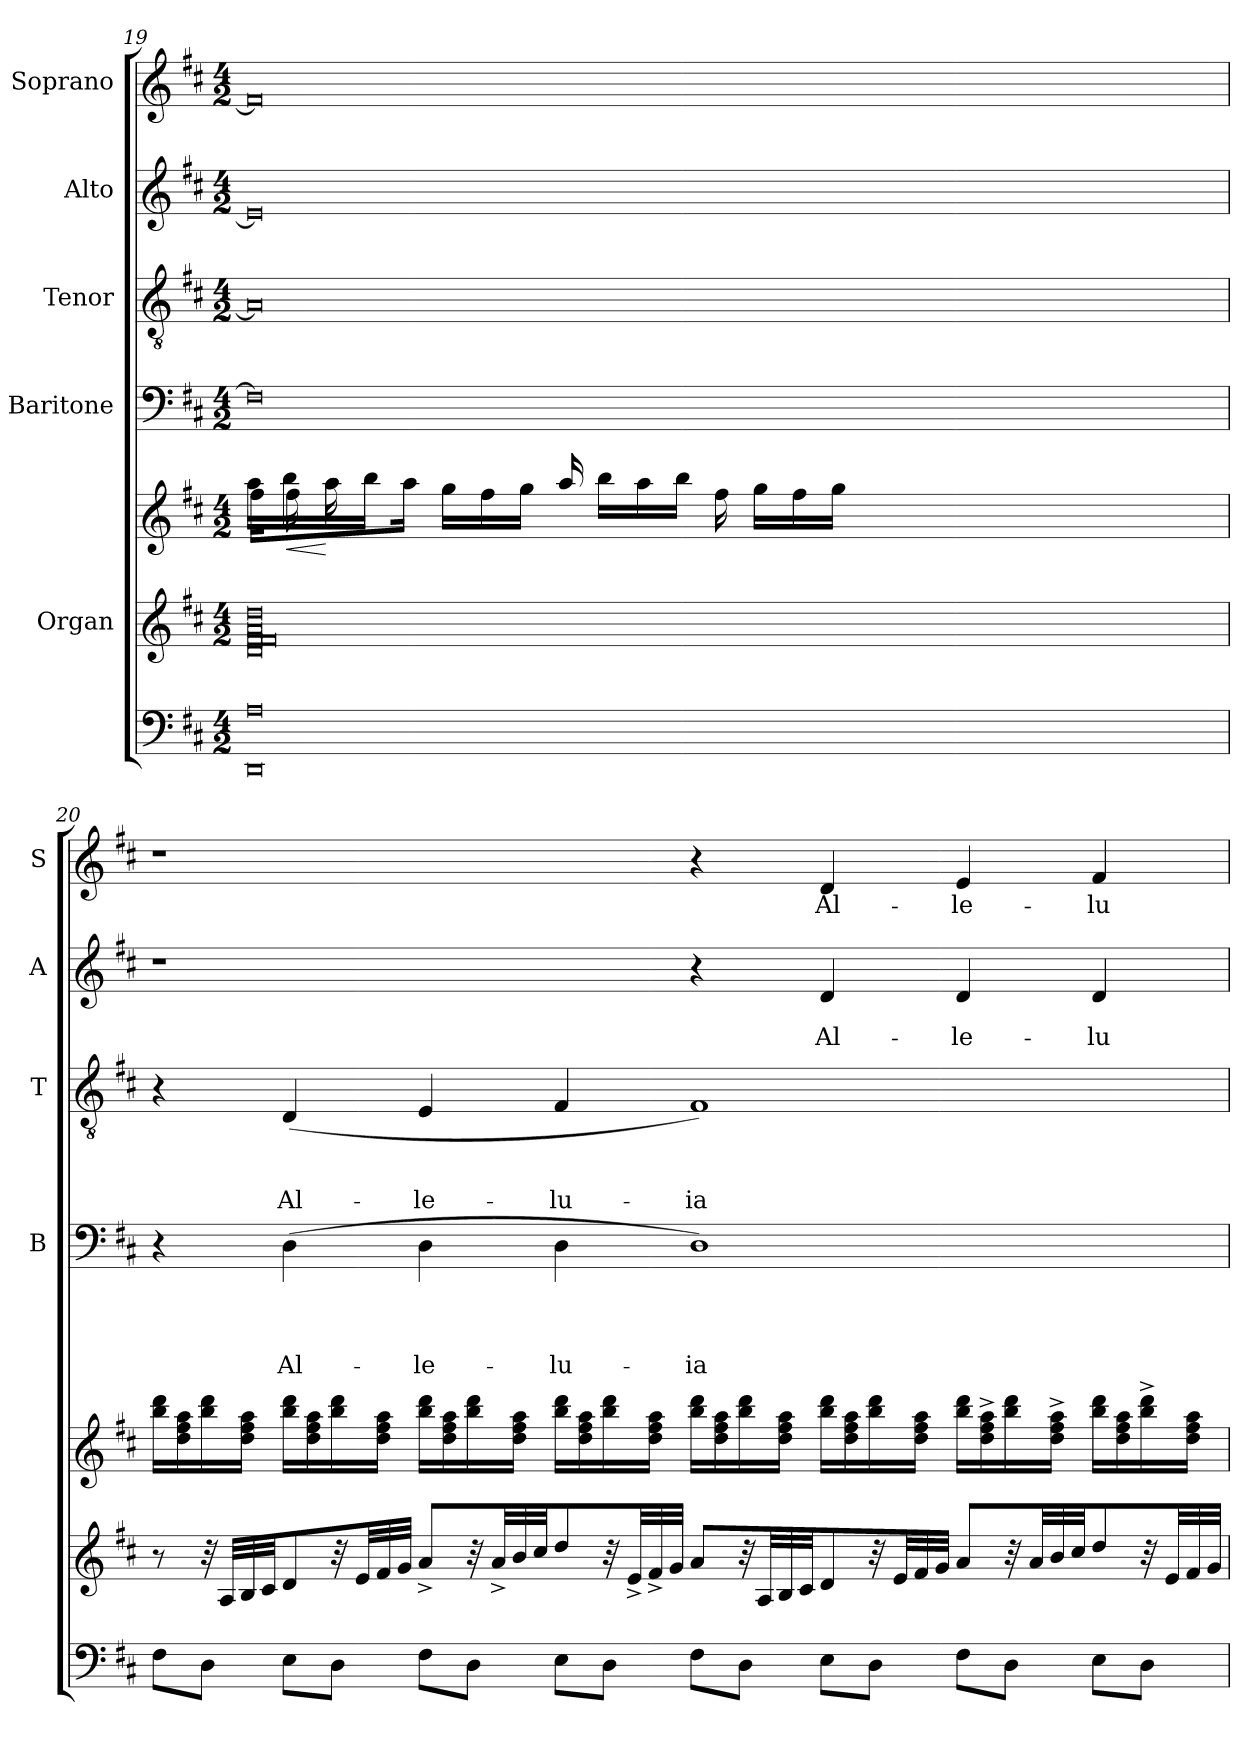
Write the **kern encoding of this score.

**kern	**kern	**kern	**dynam	**kern	**text	**text	**text	**text	**kern	**text	**text	**text	**kern	**text	**text	**kern	**text
*part6	*part5	*part5	*part5	*part4	*part4	*part4	*part4	*part4	*part3	*part3	*part3	*part3	*part2	*part2	*part2	*part1	*part1
*staff7	*staff6	*staff5	*staff5/6	*staff4	*staff4	*staff4	*staff4	*staff4	*staff3	*staff3	*staff3	*staff3	*staff2	*staff2	*staff2	*staff1	*staff1
*	*I"Organ	*	*	*I"Baritone	*	*	*	*	*I"Tenor	*	*	*	*I"Alto	*	*	*I"Soprano	*
*	*	*	*	*I'B	*	*	*	*	*I'T	*	*	*	*I'A	*	*	*I'S	*
!!LO:PB:g=z
*clefF4	*clefG2	*clefG2	*	*clefF4	*	*	*	*	*clefGv2	*	*	*	*clefG2	*	*	*clefG2	*
*k[f#c#]	*k[f#c#]	*k[f#c#]	*	*k[f#c#]	*	*	*	*	*k[f#c#]	*	*	*	*k[f#c#]	*	*	*k[f#c#]	*
*D:	*D:	*D:	*	*D:	*	*	*	*	*D:	*	*	*	*D:	*	*	*D:	*
*M4/2	*M4/2	*M4/2	*	*M4/2	*	*	*	*	*M4/2	*	*	*	*M4/2	*	*	*M4/2	*
=19	=19	=19	=19	=19	=19	=19	=19	=19	=19	=19	=19	=19	=19	=19	=19	=19	=19
*	*	*^	*	*	*	*	*	*	*	*	*	*	*	*	*	*	*
*	*	*	*^	*	*	*	*	*	*	*	*	*	*	*	*	*	*	*
*	*	*	*	*^	*	*	*	*	*	*	*	*	*	*	*	*	*	*	*
0DD 0A	0d 0f# 0f# 0a 0dd	16ryy	16aa\LL	16ff#\LL	8ryy	.	0F#]	.	.	.	.	0A]	.	.	.	0e]	.	.	0f#]	.
!	!	!	!	!	!	!LO:HP:b	!	!	!	!	!	!	!	!	!	!	!	!	!	!
.	.	16ff#\	16bb\	8.ryy	.	<	.	.	.	.	.	.	.	.	.	.	.	.	.	.
.	.	4.ryy	16aa\	.	16aa\	[	.	.	.	.	.	.	.	.	.	.	.	.	.	.
.	.	.	16bb\JJ	.	2ryy	.	.	.	.	.	.	.	.	.	.	.	.	.	.	.
.	.	.	1ryy	16aa\JJ	.	.	.	.	.	.	.	.	.	.	.	.	.	.	.	.
.	.	.	.	16gg\LL	.	.	.	.	.	.	.	.	.	.	.	.	.	.	.	.
.	.	.	.	16ff#\	.	.	.	.	.	.	.	.	.	.	.	.	.	.	.	.
.	.	.	.	16gg\JJ	.	.	.	.	.	.	.	.	.	.	.	.	.	.	.	.
.	.	16aa/	.	1ryy	.	.	.	.	.	.	.	.	.	.	.	.	.	.	.	.
.	.	16bb\LL	.	.	.	.	.	.	.	.	.	.	.	.	.	.	.	.	.	.
.	.	16aa\	.	.	.	.	.	.	.	.	.	.	.	.	.	.	.	.	.	.
.	.	16bb\JJ	.	.	16ryy	.	.	.	.	.	.	.	.	.	.	.	.	.	.	.
.	.	1ryy	.	.	16ff#\	.	.	.	.	.	.	.	.	.	.	.	.	.	.	.
.	.	.	.	.	16gg\LL	.	.	.	.	.	.	.	.	.	.	.	.	.	.	.
.	.	.	.	.	16ff#\	.	.	.	.	.	.	.	.	.	.	.	.	.	.	.
.	.	.	.	.	16gg\JJ	.	.	.	.	.	.	.	.	.	.	.	.	.	.	.
.	.	.	.	.	1ryy	.	.	.	.	.	.	.	.	.	.	.	.	.	.	.
.	.	.	2.ryy	.	.	.	.	.	.	.	.	.	.	.	.	.	.	.	.	.
.	.	.	.	2ryy	.	.	.	.	.	.	.	.	.	.	.	.	.	.	.	.
.	.	4ryy	.	.	.	.	.	.	.	.	.	.	.	.	.	.	.	.	.	.
*	*	*v	*v	*v	*v	*	*	*	*	*	*	*	*	*	*	*	*	*	*	*
!!LO:LB:g=z
=20	=20	=20	=20	=20	=20	=20	=20	=20	=20	=20	=20	=20	=20	=20	=20	=20	=20
8F#\L	8r	16bb\ 16ddd\LL	.	4r	.	.	.	.	4r	.	.	.	1r	.	.	1r	.
.	.	16dd\ 16ff#\ 16aa\	.	.	.	.	.	.	.	.	.	.	.	.	.	.	.
8D\J	32ra	16bb\ 16ddd\	.	.	.	.	.	.	.	.	.	.	.	.	.	.	.
.	32A/LLL	.	.	.	.	.	.	.	.	.	.	.	.	.	.	.	.
.	32B/	16dd\ 16ff#\ 16aa\JJ	.	.	.	.	.	.	.	.	.	.	.	.	.	.	.
.	32c#/JJ	.	.	.	.	.	.	.	.	.	.	.	.	.	.	.	.
!	!	!	!	!	!	!	!	!LO:LY:b	!	!	!	!LO:LY:b	!	!	!	!	!
8E\L	8d/	16bb\ 16ddd\LL	.	(>4D\	.	.	.	Al-	(<4D/	.	.	Al-	.	.	.	.	.
.	.	16dd\ 16ff#\ 16aa\	.	.	.	.	.	.	.	.	.	.	.	.	.	.	.
8D\J	32ra	16bb\ 16ddd\	.	.	.	.	.	.	.	.	.	.	.	.	.	.	.
.	32e/LL	.	.	.	.	.	.	.	.	.	.	.	.	.	.	.	.
.	32f#/	16dd\ 16ff#\ 16aa\JJ	.	.	.	.	.	.	.	.	.	.	.	.	.	.	.
.	32g/JJJ	.	.	.	.	.	.	.	.	.	.	.	.	.	.	.	.
!	!	!	!	!	!	!	!	!LO:LY:b	!	!	!	!LO:LY:b	!	!	!	!	!
8F#\L	8a^</L	16bb\ 16ddd\LL	.	4D\	.	.	.	-le-	4E/	.	.	-le-	.	.	.	.	.
.	.	16dd\ 16ff#\ 16aa\	.	.	.	.	.	.	.	.	.	.	.	.	.	.	.
8D\J	32ra	16bb\ 16ddd\	.	.	.	.	.	.	.	.	.	.	.	.	.	.	.
.	32a^</LL	.	.	.	.	.	.	.	.	.	.	.	.	.	.	.	.
.	32b/	16dd\ 16ff#\ 16aa\JJ	.	.	.	.	.	.	.	.	.	.	.	.	.	.	.
.	32cc#/JJ	.	.	.	.	.	.	.	.	.	.	.	.	.	.	.	.
!	!	!	!	!	!	!	!	!LO:LY:b	!	!	!	!LO:LY:b	!	!	!	!	!
8E\L	8dd/	16bb\ 16ddd\LL	.	4D\	.	.	.	-lu-	4F#/	.	.	-lu-	.	.	.	.	.
.	.	16dd\ 16ff#\ 16aa\	.	.	.	.	.	.	.	.	.	.	.	.	.	.	.
8D\J	32ra	16bb\ 16ddd\	.	.	.	.	.	.	.	.	.	.	.	.	.	.	.
.	32e^</LL	.	.	.	.	.	.	.	.	.	.	.	.	.	.	.	.
.	32f#^</	16dd\ 16ff#\ 16aa\JJ	.	.	.	.	.	.	.	.	.	.	.	.	.	.	.
.	32g/JJJ	.	.	.	.	.	.	.	.	.	.	.	.	.	.	.	.
!	!	!	!	!	!	!	!	!LO:LY:b	!	!	!	!LO:LY:b	!	!	!	!	!
8F#\L	8a/L	16bb\ 16ddd\LL	.	1D)	.	.	.	-ia	1F#)	.	.	-ia	4r	.	.	4r	.
.	.	16dd\ 16ff#\ 16aa\	.	.	.	.	.	.	.	.	.	.	.	.	.	.	.
8D\J	32ra	16bb\ 16ddd\	.	.	.	.	.	.	.	.	.	.	.	.	.	.	.
.	32A/LL	.	.	.	.	.	.	.	.	.	.	.	.	.	.	.	.
.	32B/	16dd\ 16ff#\ 16aa\JJ	.	.	.	.	.	.	.	.	.	.	.	.	.	.	.
.	32c#/JJ	.	.	.	.	.	.	.	.	.	.	.	.	.	.	.	.
!	!	!	!	!	!	!	!	!	!	!	!	!	!	!	!LO:LY:b	!	!LO:LY:b
8E\L	8d/	16bb\ 16ddd\LL	.	.	.	.	.	.	.	.	.	.	4d/	.	Al-	4d/	Al-
.	.	16dd\ 16ff#\ 16aa\	.	.	.	.	.	.	.	.	.	.	.	.	.	.	.
8D\J	32ra	16bb\ 16ddd\	.	.	.	.	.	.	.	.	.	.	.	.	.	.	.
.	32e/LL	.	.	.	.	.	.	.	.	.	.	.	.	.	.	.	.
.	32f#/	16dd\ 16ff#\ 16aa\JJ	.	.	.	.	.	.	.	.	.	.	.	.	.	.	.
.	32g/JJJ	.	.	.	.	.	.	.	.	.	.	.	.	.	.	.	.
!	!	!	!	!	!	!	!	!	!	!	!	!	!	!	!LO:LY:b	!	!LO:LY:b
8F#\L	8a/L	16bb\ 16ddd\LL	.	.	.	.	.	.	.	.	.	.	4d/	.	-le-	4e/	-le-
.	.	16dd\^> 16ff#\^> 16aa\^>	.	.	.	.	.	.	.	.	.	.	.	.	.	.	.
8D\J	32ra	16bb\ 16ddd\	.	.	.	.	.	.	.	.	.	.	.	.	.	.	.
.	32a/LL	.	.	.	.	.	.	.	.	.	.	.	.	.	.	.	.
.	32b/	16dd\^> 16ff#\^> 16aa\^>JJ	.	.	.	.	.	.	.	.	.	.	.	.	.	.	.
.	32cc#/JJ	.	.	.	.	.	.	.	.	.	.	.	.	.	.	.	.
!	!	!	!	!	!	!	!	!	!	!	!	!	!	!	!LO:LY:b	!	!LO:LY:b
8E\L	8dd/	16bb\ 16ddd\LL	.	.	.	.	.	.	.	.	.	.	4d/	.	-lu-	4f#/	-lu-
.	.	16dd\ 16ff#\ 16aa\	.	.	.	.	.	.	.	.	.	.	.	.	.	.	.
8D\J	32ra	16bb\^> 16ddd\^>	.	.	.	.	.	.	.	.	.	.	.	.	.	.	.
.	32e/LL	.	.	.	.	.	.	.	.	.	.	.	.	.	.	.	.
.	32f#/	16dd\ 16ff#\ 16aa\JJ	.	.	.	.	.	.	.	.	.	.	.	.	.	.	.
.	32g/JJJ	.	.	.	.	.	.	.	.	.	.	.	.	.	.	.	.
=	=	=	=	=	=	=	=	=	=	=	=	=	=	=	=	=	=
*-	*-	*-	*-	*-	*-	*-	*-	*-	*-	*-	*-	*-	*-	*-	*-	*-	*-
